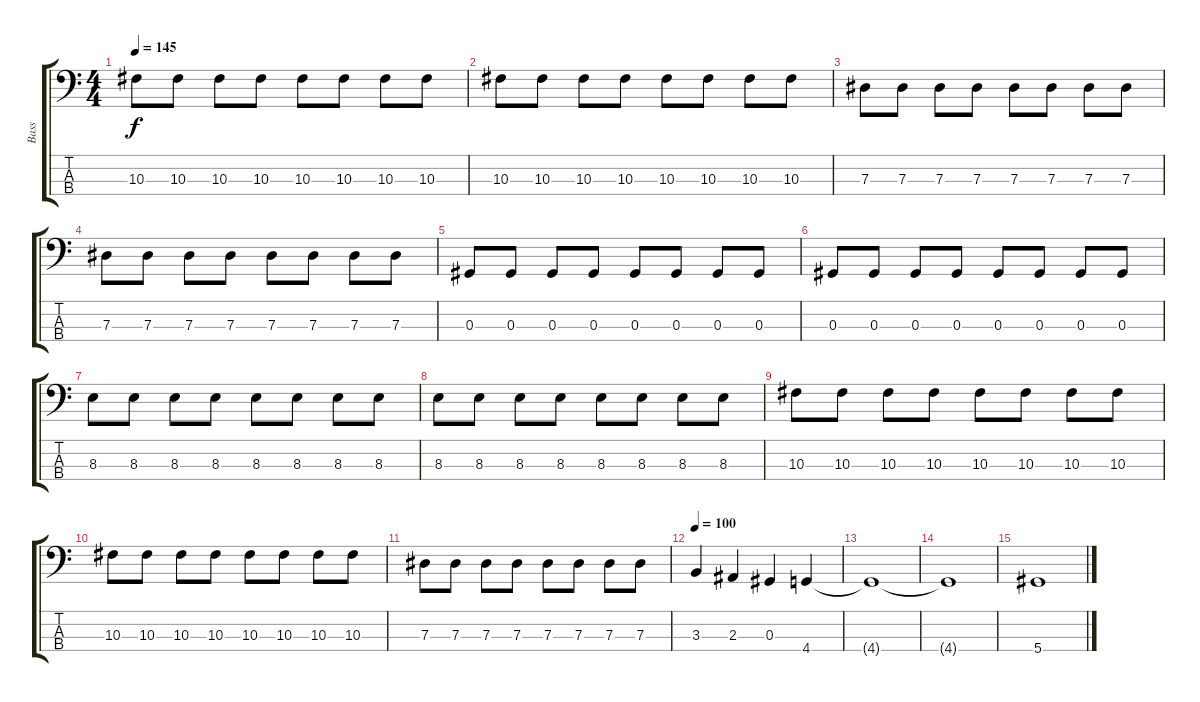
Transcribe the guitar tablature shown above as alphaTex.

\track ("Bass" "Bass") {instrument electricbassfinger}
\staff {score tabs}
\tuning (Gb2 Db2 Ab1 Eb1) {hide}
\ts (4 4)
\tempo 145
\clef f4
\ks c
10.3.8{dy f} 10.3.8 10.3.8 10.3.8 10.3.8 10.3.8 10.3.8 10.3.8 |
10.3.8 10.3.8 10.3.8 10.3.8 10.3.8 10.3.8 10.3.8 10.3.8 |
7.3.8 7.3.8 7.3.8 7.3.8 7.3.8 7.3.8 7.3.8 7.3.8 |
7.3.8 7.3.8 7.3.8 7.3.8 7.3.8 7.3.8 7.3.8 7.3.8 |
0.3.8 0.3.8 0.3.8 0.3.8 0.3.8 0.3.8 0.3.8 0.3.8 |
0.3.8 0.3.8 0.3.8 0.3.8 0.3.8 0.3.8 0.3.8 0.3.8 |
8.3.8 8.3.8 8.3.8 8.3.8 8.3.8 8.3.8 8.3.8 8.3.8 |
8.3.8 8.3.8 8.3.8 8.3.8 8.3.8 8.3.8 8.3.8 8.3.8 |
10.3.8 10.3.8 10.3.8 10.3.8 10.3.8 10.3.8 10.3.8 10.3.8 |
10.3.8 10.3.8 10.3.8 10.3.8 10.3.8 10.3.8 10.3.8 10.3.8 |
7.3.8 7.3.8 7.3.8 7.3.8 7.3.8 7.3.8 7.3.8 7.3.8 |
\tempo 105
\tempo 100
3.3.4 2.3.4 0.3.4 4.4.4 |
4.4{t}.1 |
4.4{t}.1 |
5.4.1
